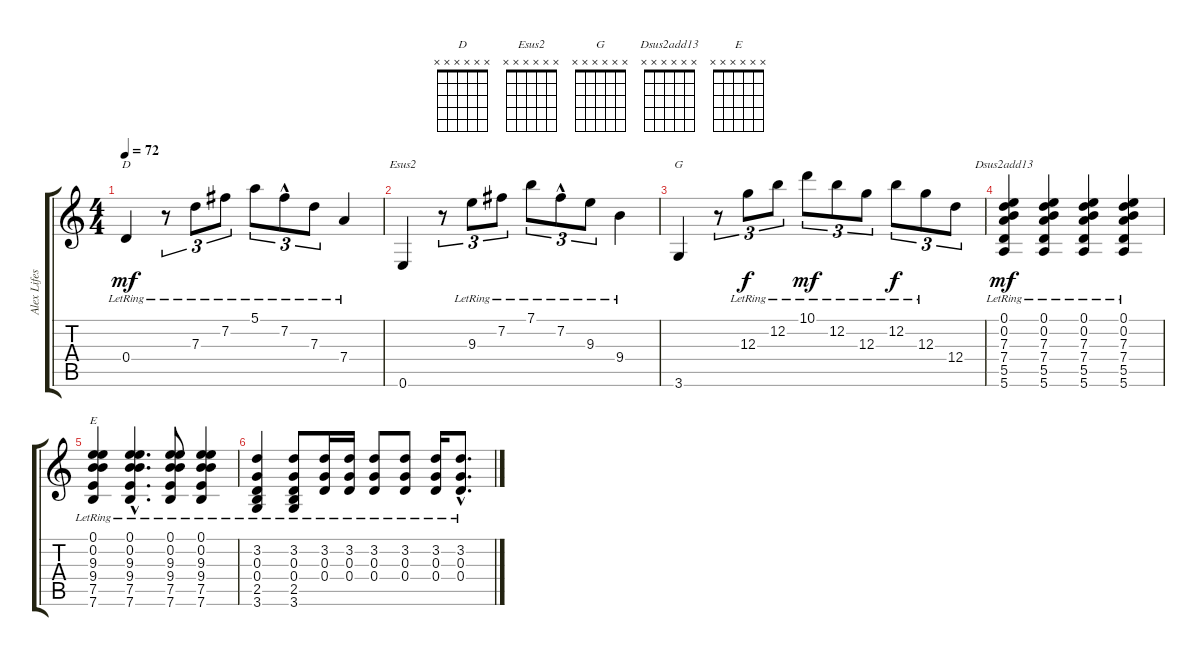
\track ("Alex Lifeson 1" "Alex Lifes") {instrument distortionguitar}
\staff {score tabs}
\tuning (E4 B3 G3 D3 A2 E2) {hide}
\chord ("D" x x x x x x) {firstfret 0}
\chord ("Esus2" x x x x x x) {firstfret 0}
\chord ("G" x x x x x x) {firstfret 0}
\chord ("Dsus2add13" x x x x x x) {firstfret 0}
\chord ("E" x x x x x x) {firstfret 0}
\ts (4 4)
\tempo 72
\clef g2
\ks c
0.4{lr}.4{ch "D" dy mf volume 8} r.8{tu (3 2)} 7.3{lr}.8{tu (3 2)} 7.2{lr}.8{tu (3 2)} 5.1{lr}.8{tu (3 2)} 7.2{hac lr}.8{tu (3 2)} 7.3{lr}.8{tu (3 2)} 7.4{lr}.4 |
0.6.4{ch "Esus2" volume 7} r.8{tu (3 2)} 9.3{lr}.8{tu (3 2)} 7.2{lr}.8{tu (3 2)} 7.1{lr}.8{tu (3 2)} 7.2{hac lr}.8{tu (3 2)} 9.3{lr}.8{tu (3 2)} 9.4{lr}.4 |
3.6.4{ch "G" volume 6} r.8{tu (3 2)} 12.3{lr}.8{tu (3 2) dy f} 12.2{lr}.8{tu (3 2)} 10.1{lr}.8{tu (3 2) dy mf} 12.2{lr}.8{tu (3 2)} 12.3{lr}.8{tu (3 2)} 12.2{lr}.8{tu (3 2) dy f} 12.3{lr}.8{tu (3 2)} 12.4.8{tu (3 2)} |
(0.1{lr} 0.2{lr} 7.3{lr} 7.4{lr} 5.5 5.6).4{ch "Dsus2add13" dy mf volume 4} (0.1{lr} 0.2{lr} 7.3{lr} 7.4{lr} 5.5 5.6).4 (0.1{lr} 0.2{lr} 7.3{lr} 7.4{lr} 5.5 5.6).4 (0.1{lr} 0.2{lr} 7.3{lr} 7.4{lr} 5.5 5.6).4 |
(0.1{lr} 0.2{lr} 9.3{lr} 9.4{lr} 7.5 7.6).4{ch "E" volume 2} (0.1{hac lr} 0.2{hac lr} 9.3{hac lr} 9.4{hac lr} 7.5{hac} 7.6{hac}).4{d} (0.1{lr} 0.2{lr} 9.3{lr} 9.4{lr} 7.5 7.6).8 (0.1{lr} 0.2{lr} 9.3{lr} 9.4{lr} 7.5 7.6).4 |
(3.2{lr} 0.3{lr} 0.4{lr} 2.5 3.6).4{volume 1} (3.2{lr} 0.3{lr} 0.4{lr} 2.5 3.6).8 (3.2{lr} 0.3{lr} 0.4{lr}).16 (3.2{lr} 0.3{lr} 0.4{lr}).16 (3.2{lr} 0.3{lr} 0.4{lr}).8 (3.2{lr} 0.3{lr} 0.4{lr}).8 (3.2{lr} 0.3{lr} 0.4{lr}).16 (3.2{hac lr} 0.3{hac lr} 0.4{hac lr}).8{d}
